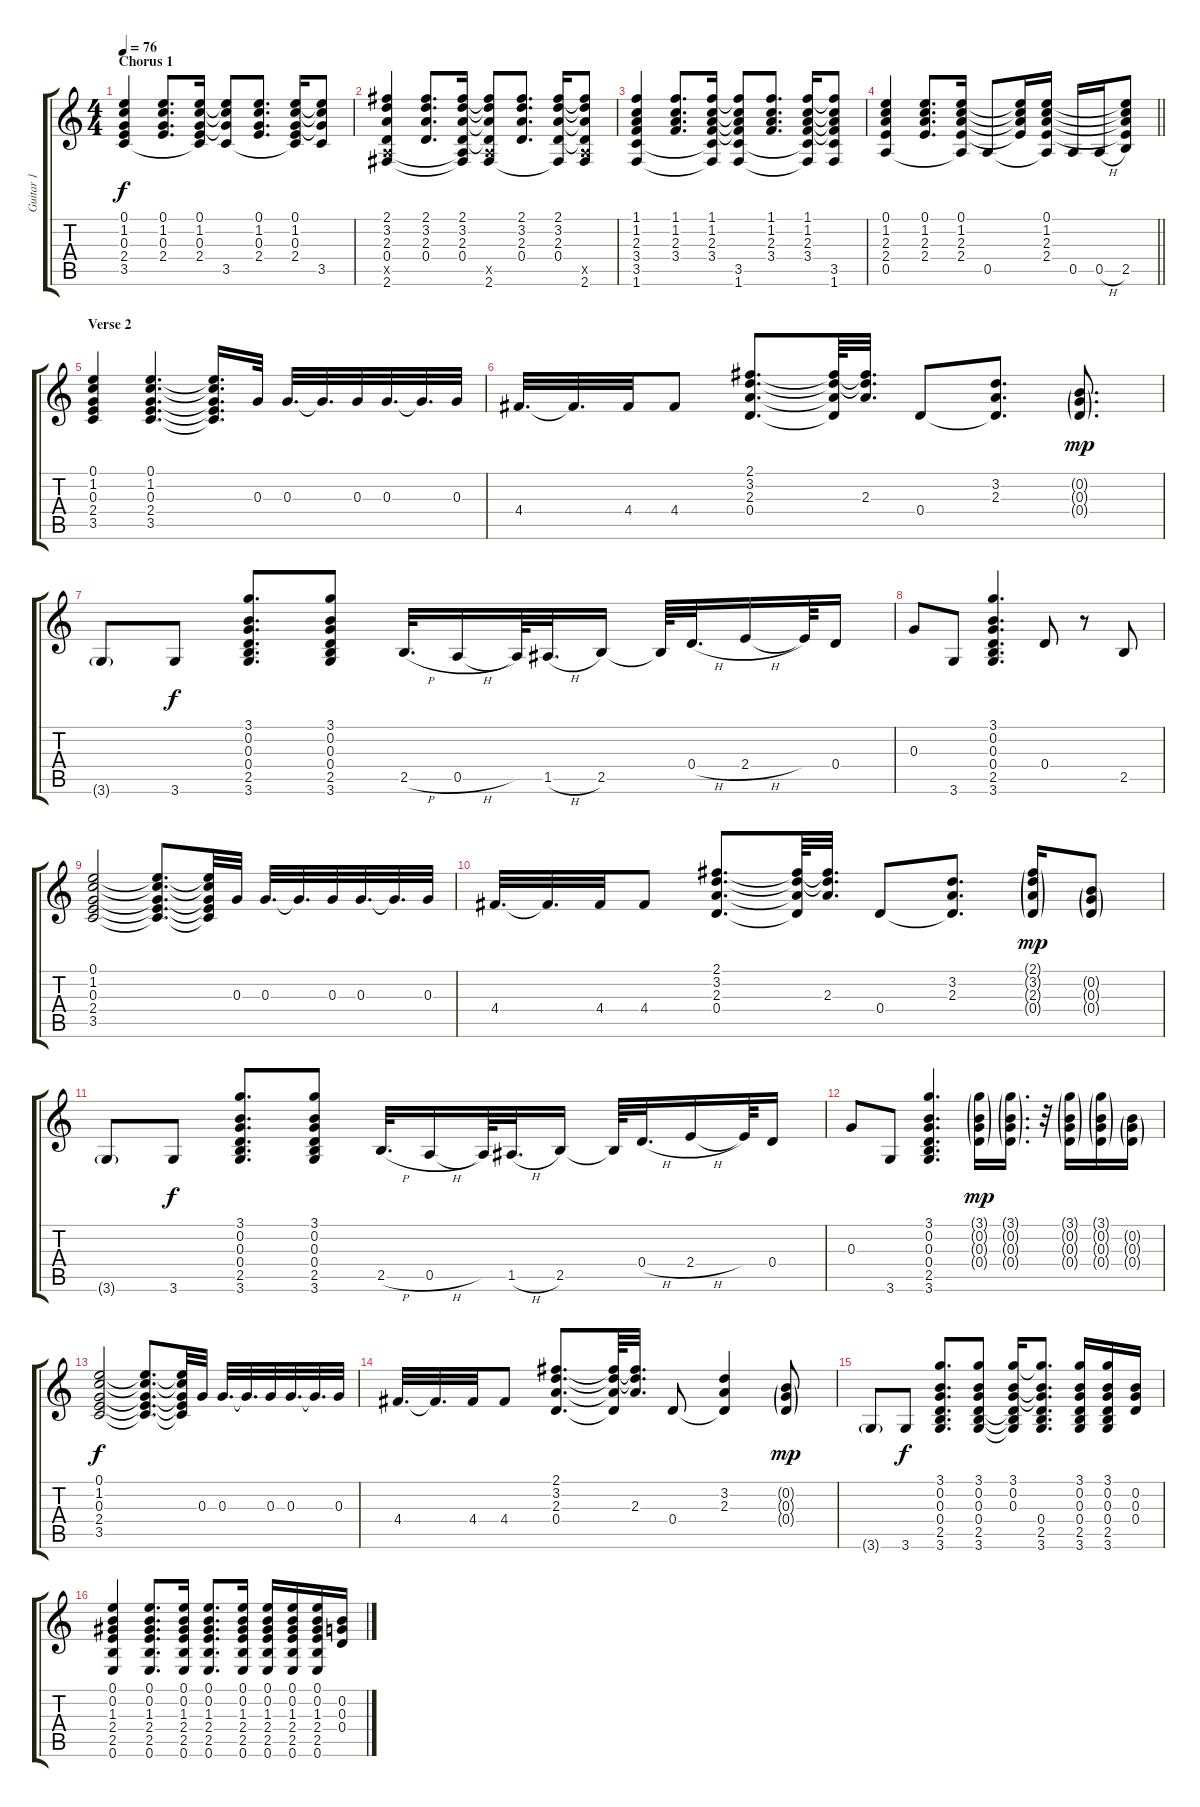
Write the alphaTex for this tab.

\track ("Guitar 1" "Guitar 1") {instrument electricguitarclean}
\staff {score tabs}
\tuning (E4 B3 G3 D3 A2 E2) {hide}
\ts (4 4)
\section ("" "Chorus 1")
\tempo 76
\clef g2
\ks aminor
(0.1 1.2 0.3 2.4 3.5).4{dy f} (0.1 1.2 0.3 2.4).8{d} (0.1 1.2 0.3 2.4 3.5{t}).16 (0.1{t} 1.2{t} 0.3{t} 3.5).8 (0.1 1.2 0.3 2.4).8{d} (0.1 1.2 0.3 2.4 3.5{t}).16 (0.1{t} 1.2{t} 0.3{t} 3.5).8 |
(2.1 3.2 2.3 0.4 0.5{x} 2.6).4 (2.1 3.2 2.3 0.4).8{d} (2.1 3.2 2.3 0.4 0.5{t} 2.6{t}).16 (2.1{t} 3.2{t} 2.3{t} 0.4{t} 0.5{x} 2.6).8 (2.1 3.2 2.3 0.4).8{d} (2.1 3.2 2.3 0.4 2.6{t}).16 (2.1{t} 3.2{t} 2.3{t} 0.4{t} 0.5{x} 2.6).8 |
(1.1 1.2 2.3 3.4 3.5 1.6).4 (1.1 1.2 2.3 3.4).8{d} (1.1 1.2 2.3 3.4 3.5{t} 1.6{t}).16 (1.1{t} 1.2{t} 2.3{t} 3.4{t} 3.5 1.6).8 (1.1 1.2 2.3 3.4).8{d} (1.1 1.2 2.3 3.4 3.5{t} 1.6{t}).16 (1.1{t} 1.2{t} 2.3{t} 3.4{t} 3.5 1.6).8 |
\barLineRight lightlight
(0.1 1.2 2.3 2.4 0.5).4 (0.1 1.2 2.3 2.4).8{d} (0.1 1.2 2.3 2.4 0.5{t}).16 0.5.8 (0.1{t} 1.2{t} 2.3{t} 2.4{t}).16 (0.1 1.2 2.3 2.4 0.5{t}).16 0.5.16 0.5{h}.16 (0.1{t} 1.2{t} 2.3{t} 2.4{t} 2.5).8 |
\section ("" "Verse 2")
(0.1 1.2 0.3 2.4 3.5).4 (0.1 1.2 0.3 2.4 3.5).4{d} (0.1{t} 1.2{t} 0.3{t} 2.4{t} 3.5{t}).16{d} 0.3.32 0.3.32{d} 0.3{t}.32{d} 0.3.32 0.3.32{d} 0.3{t}.32{d} 0.3.32 |
4.4.32{d} 4.4{t}.32{d} 4.4.32 4.4.8 (2.1 3.2 2.3 0.4).8{d} (2.1{t} 3.2{t} 2.3{t} 0.4{t}).64 (2.1{t} 3.2{t} 2.3).32{d} 0.4.8 (3.2 2.3 0.4{t}).8{d} (0.2{g} 0.3{g} 0.4{g}).8{d dy mp} |
3.6{g}.8 3.6.8{dy f} (3.1 0.2 0.3 0.4 2.5 3.6).8{d} (3.1 0.2 0.3 0.4 2.5 3.6).8 2.5{h}.32{d} 0.5{h}.16 0.5{t}.64 1.5{h}.32{d} 2.5.16 2.5{t}.64 0.4{h}.32{d} 2.4{h}.16 2.4{t}.64 0.4.16 |
0.3.8 3.6.8 (3.1 0.2 0.3 0.4 2.5 3.6).4{d} 0.4.8 r.8 2.5.8 |
(0.1 1.2 0.3 2.4 3.5).2 (0.1{t} 1.2{t} 0.3{t} 2.4{t} 3.5{t}).8{d} (0.1{t} 1.2{t} 0.3{t} 2.4{t} 3.5{t}).32 0.3.32 0.3.32{d} 0.3{t}.32{d} 0.3.32 0.3.32{d} 0.3{t}.32{d} 0.3.32 |
4.4.32{d} 4.4{t}.32{d} 4.4.32 4.4.8 (2.1 3.2 2.3 0.4).8{d} (2.1{t} 3.2{t} 2.3{t} 0.4{t}).64 (2.1{t} 3.2{t} 2.3).32{d} 0.4.8 (3.2 2.3 0.4{t}).8{d} (2.1{g} 3.2{g} 2.3{g} 0.4{g}).16{dy mp} (0.2{g} 0.3{g} 0.4{g}).8 |
3.6{g}.8 3.6.8{dy f} (3.1 0.2 0.3 0.4 2.5 3.6).8{d} (3.1 0.2 0.3 0.4 2.5 3.6).8 2.5{h}.32{d} 0.5{h}.16 0.5{t}.64 1.5{h}.32{d} 2.5.16 2.5{t}.64 0.4{h}.32{d} 2.4{h}.16 2.4{t}.64 0.4.16 |
0.3.8 3.6.8 (3.1 0.2 0.3 0.4 2.5 3.6).4{d} (3.1{g} 0.2{g} 0.3{g} 0.4{g}).16{dy mp} (3.1{g} 0.2{g} 0.3{g} 0.4{g}).16{d} r.32 (3.1{g} 0.2{g} 0.3{g} 0.4{g}).16 (3.1{g} 0.2{g} 0.3{g} 0.4{g}).16 (0.2{g} 0.3{g} 0.4{g}).16 |
(0.1 1.2 0.3 2.4 3.5).2{dy f} (0.1{t} 1.2{t} 0.3{t} 2.4{t} 3.5{t}).8{d} (0.1{t} 1.2{t} 0.3{t} 2.4{t} 3.5{t}).32 0.3.32 0.3.32{d} 0.3{t}.32{d} 0.3.32 0.3.32{d} 0.3{t}.32{d} 0.3.32 |
4.4.32{d} 4.4{t}.32{d} 4.4.32 4.4.8 (2.1 3.2 2.3 0.4).8{d} (2.1{t} 3.2{t} 2.3{t} 0.4{t}).64 (2.1{t} 3.2{t} 2.3).32{d} 0.4.8 (3.2 2.3 0.4{t}).4 (0.2{g} 0.3{g} 0.4{g}).8{dy mp} |
3.6{g}.8 3.6.8{dy f} (3.1 0.2 0.3 0.4 2.5 3.6).8{d} (3.1 0.2 0.3 0.4 2.5 3.6).8 (3.1 0.2 0.3 0.4{t} 2.5{t} 3.6{t}).16 (3.1{t} 0.2{t} 0.3{t} 0.4 2.5 3.6).8{d} (3.1 0.2 0.3 0.4 2.5 3.6).16 (3.1 0.2 0.3 0.4 2.5 3.6).16 (0.2 0.3 0.4).16 |
(0.1 0.2 1.3 2.4 2.5 0.6).4 (0.1 0.2 1.3 2.4 2.5 0.6).8{d} (0.1 0.2 1.3 2.4 2.5 0.6).16 (0.1 0.2 1.3 2.4 2.5 0.6).8{d} (0.1 0.2 1.3 2.4 2.5 0.6).16 (0.1 0.2 1.3 2.4 2.5 0.6).16 (0.1 0.2 1.3 2.4 2.5 0.6).16 (0.1 0.2 1.3 2.4 2.5 0.6).16 (0.2 0.3 0.4).16
